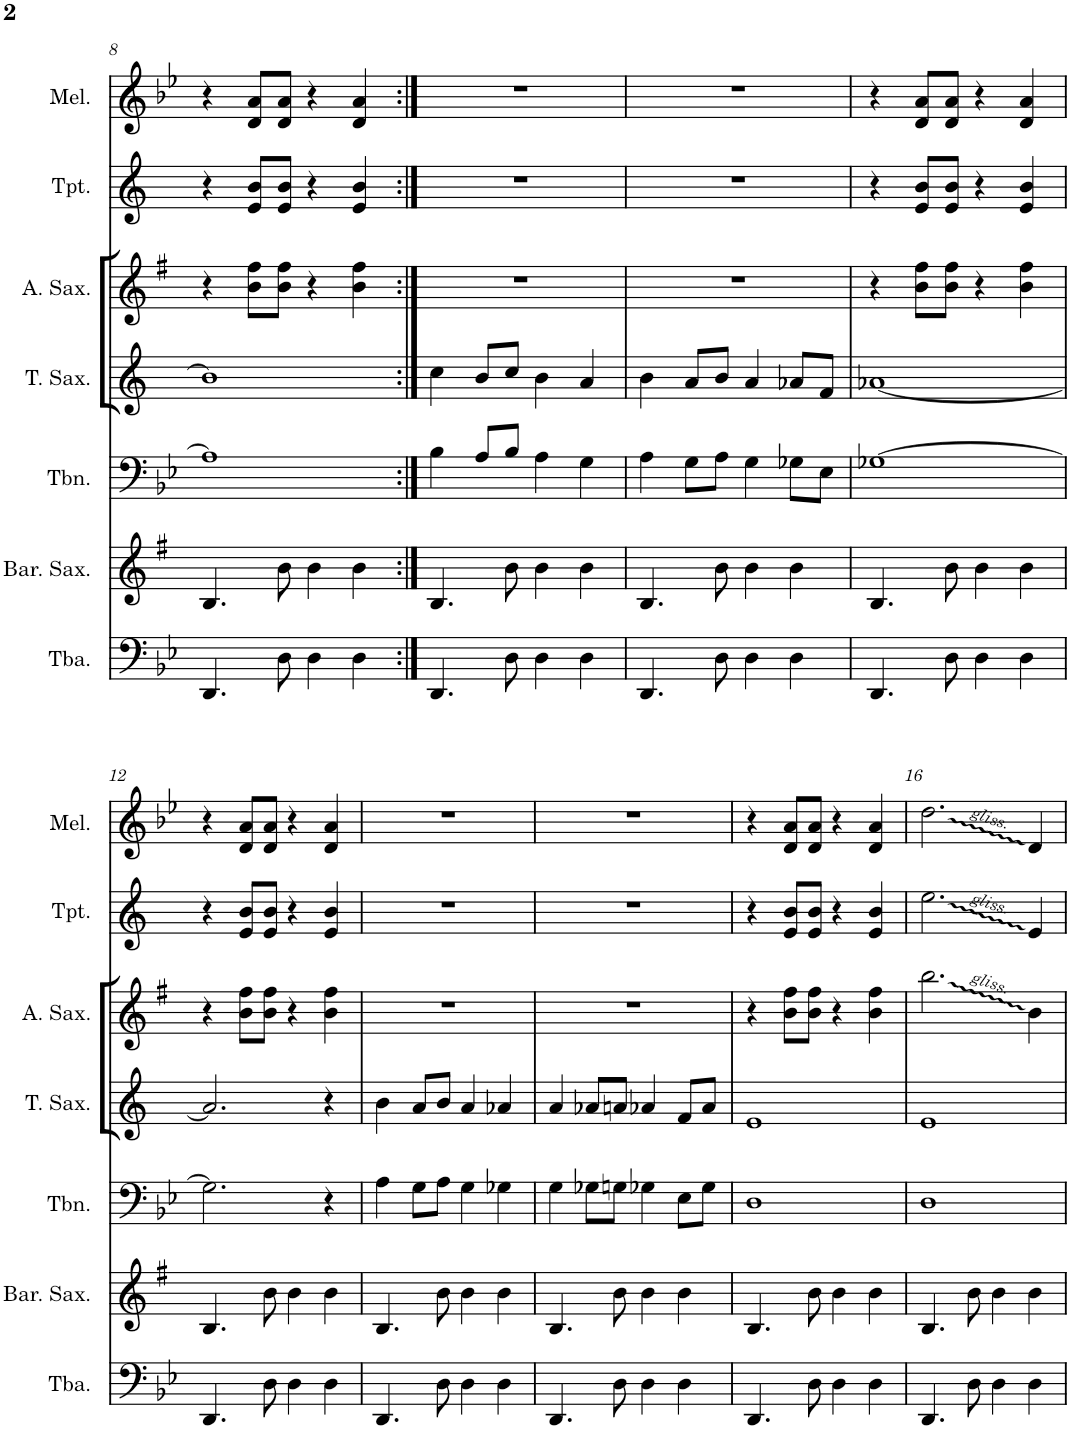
**kern	**kern	**kern	**kern	**kern	**kern	**kern
*part7	*part6	*part5	*part4	*part3	*part2	*part1
*staff7	*staff6	*staff5	*staff4	*staff3	*staff2	*staff1
*I"Tuba	*I"Baritone Saxophone	*I"Trombone	*I"Tenor Saxophone	*I"Alto Saxophone	*I"Trumpet	*I"Melodica
*I'Tba.	*I'Bar. Sax.	*I'Tbn.	*I'T. Sax.	*I'A. Sax.	*I'Tpt.	*I'Mel.
!!LO:PB:g=z
*clefF4	*clefG2	*clefF4	*clefG2	*clefG2	*clefG2	*clefG2
*	*Trd12c21	*	*Trd8c14	*Trd5c9	*Trd1c2	*
*k[b-e-]	*k[f#]	*k[b-e-]	*k[]	*k[f#]	*k[]	*k[b-e-]
*M4/4	*M4/4	*M4/4	*M4/4	*M4/4	*M4/4	*M4/4
=8	=8	=8	=8	=8	=8	=8
4.DD/	4.B/	1A]	1b]	4r	4r	4r
.	.	.	.	8b\ 8ff#\L	8e/ 8b/L	8d/ 8a/L
8D\	8b\	.	.	8b\ 8ff#\J	8e/ 8b/J	8d/ 8a/J
4D\	4b\	.	.	4r	4r	4r
4D\	4b\	.	.	4b\ 4ff#\	4e/ 4b/	4d/ 4a/
=9:|!	=9:|!	=9:|!	=9:|!	=9:|!	=9:|!	=9:|!
4.DD/	4.B/	4B-\	4cc\	1r	1r	1r
.	.	8A/L	8b/L	.	.	.
8D\	8b\	8B-/J	8cc/J	.	.	.
4D\	4b\	4A\	4b\	.	.	.
4D\	4b\	4G\	4a/	.	.	.
=10	=10	=10	=10	=10	=10	=10
4.DD/	4.B/	4A\	4b\	1r	1r	1r
.	.	8G\L	8a/L	.	.	.
8D\	8b\	8A\J	8b/J	.	.	.
4D\	4b\	4G\	4a/	.	.	.
4D\	4b\	8G-X\L	8a-X/L	.	.	.
.	.	8E-\J	8f/J	.	.	.
=11	=11	=11	=11	=11	=11	=11
4.DD/	4.B/	[1G-X	[1a-X	4r	4r	4r
.	.	.	.	8b\ 8ff#\L	8e/ 8b/L	8d/ 8a/L
8D\	8b\	.	.	8b\ 8ff#\J	8e/ 8b/J	8d/ 8a/J
4D\	4b\	.	.	4r	4r	4r
4D\	4b\	.	.	4b\ 4ff#\	4e/ 4b/	4d/ 4a/
!!LO:LB:g=z
=12	=12	=12	=12	=12	=12	=12
4.DD/	4.B/	2.G-\]	2.a-/]	4r	4r	4r
.	.	.	.	8b\ 8ff#\L	8e/ 8b/L	8d/ 8a/L
8D\	8b\	.	.	8b\ 8ff#\J	8e/ 8b/J	8d/ 8a/J
4D\	4b\	.	.	4r	4r	4r
4D\	4b\	4r	4r	4b\ 4ff#\	4e/ 4b/	4d/ 4a/
=13	=13	=13	=13	=13	=13	=13
4.DD/	4.B/	4A\	4b\	1r	1r	1r
.	.	8G\L	8a/L	.	.	.
8D\	8b\	8A\J	8b/J	.	.	.
4D\	4b\	4G\	4a/	.	.	.
4D\	4b\	4G-X\	4a-X/	.	.	.
=14	=14	=14	=14	=14	=14	=14
4.DD/	4.B/	4G\	4a/	1r	1r	1r
.	.	8G-X\L	8a-X/L	.	.	.
8D\	8b\	8Gn\J	8an/J	.	.	.
4D\	4b\	4G-X\	4a-X/	.	.	.
4D\	4b\	8E-\L	8f/L	.	.	.
.	.	8G-\J	8a-/J	.	.	.
=15	=15	=15	=15	=15	=15	=15
4.DD/	4.B/	1D	1e	4r	4r	4r
.	.	.	.	8b\ 8ff#\L	8e/ 8b/L	8d/ 8a/L
8D\	8b\	.	.	8b\ 8ff#\J	8e/ 8b/J	8d/ 8a/J
4D\	4b\	.	.	4r	4r	4r
4D\	4b\	.	.	4b\ 4ff#\	4e/ 4b/	4d/ 4a/
=16	=16	=16	=16	=16	=16	=16
4.DD/	4.B/	1D	1e	2.bb\	2.ee\	2.dd\
8D\	8b\	.	.	.	.	.
4D\	4b\	.	.	.	.	.
4D\	4b\	.	.	4b\	4e/	4d/
=	=	=	=	=	=	=
*-	*-	*-	*-	*-	*-	*-
